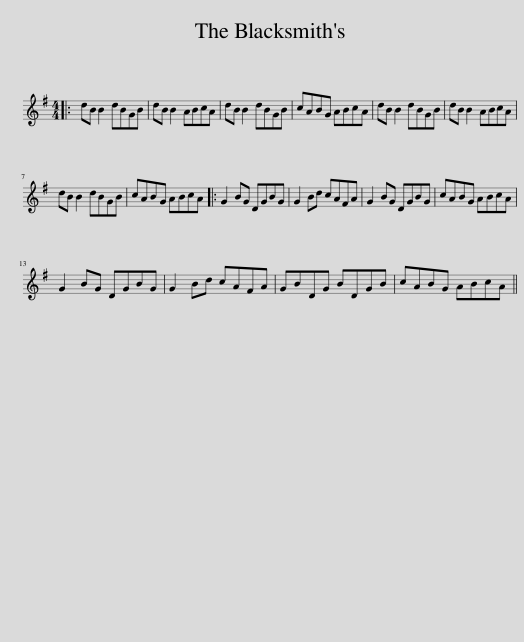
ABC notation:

X:1
L:1/8
M:4/4
I:linebreak $
K:G
V:1 treble
V:1
|: dB B2 dBGB | dB B2 ABcA | dB B2 dBGB | cABG ABcA | dB B2 dBGB | %5
 dB B2 ABcA |$ dB B2 dBGB | cABG ABcA |: G2 BG DGBG | G2 Bd cAFA | %10
 G2 BG DGBG | cABG ABcA |$ G2 BG DGBG | G2 Bd cAFA | GBDG BDGB | %15
 cABG ABcA || %16
